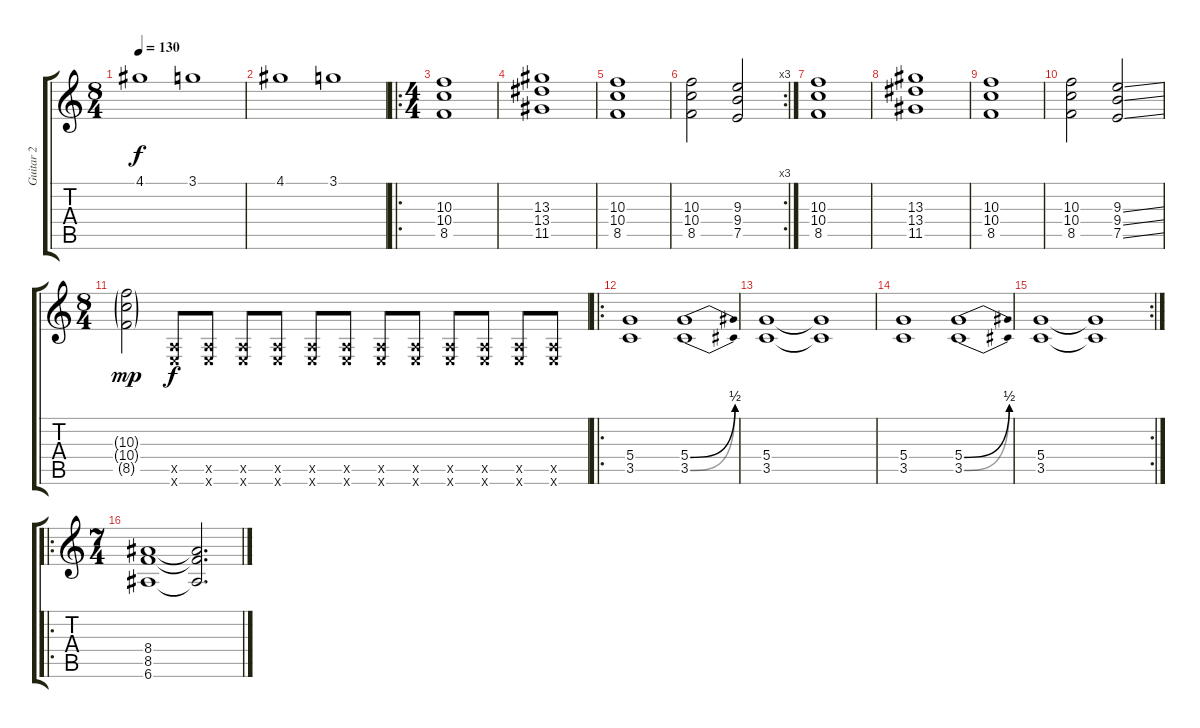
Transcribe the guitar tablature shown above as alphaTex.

\track ("Guitar 2" "Guitar 2") {instrument distortionguitar}
\staff {score tabs}
\tuning (E4 B3 G3 D3 A2 E2) {hide}
\ts (8 4)
\tempo 130
\clef g2
\ks c
4.1.1{dy f} 3.1.1 |
4.1.1 3.1.1 |
\ro
\ts (4 4)
(10.3 10.4 8.5).1 |
(13.3 13.4 11.5).1 |
(10.3 10.4 8.5).1 |
\rc 3
(10.3 10.4 8.5).2 (9.3 9.4 7.5).2 |
(10.3 10.4 8.5).1 |
(13.3 13.4 11.5).1 |
(10.3 10.4 8.5).1 |
(10.3 10.4 8.5).2 (9.3{ss} 9.4{ss} 7.5{ss}).2 |
\ts (8 4)
(10.3{g} 10.4{g} 8.5{g}).2{dy mp} (0.5{x} 0.6{x}).8{dy f} (0.5{x} 0.6{x}).8 (0.5{x} 0.6{x}).8 (0.5{x} 0.6{x}).8 (0.5{x} 0.6{x}).8 (0.5{x} 0.6{x}).8 (0.5{x} 0.6{x}).8 (0.5{x} 0.6{x}).8 (0.5{x} 0.6{x}).8 (0.5{x} 0.6{x}).8 (0.5{x} 0.6{x}).8 (0.5{x} 0.6{x}).8 |
\ro
(5.4 3.5).1 (5.4{be (bend 0 0 60 2)} 3.5{be (bend 0 0 60 2)}).1 |
(5.4 3.5).1 (5.4{t} 3.5{t}).1 |
(5.4 3.5).1 (5.4{be (bend 0 0 60 2)} 3.5{be (bend 0 0 60 2)}).1 |
\rc 2
(5.4 3.5).1 (5.4{t} 3.5{t}).1 |
\ro
\ts (7 4)
(8.4 8.5 6.6).1 (8.4{t} 8.5{t} 6.6{t}).2{d}
